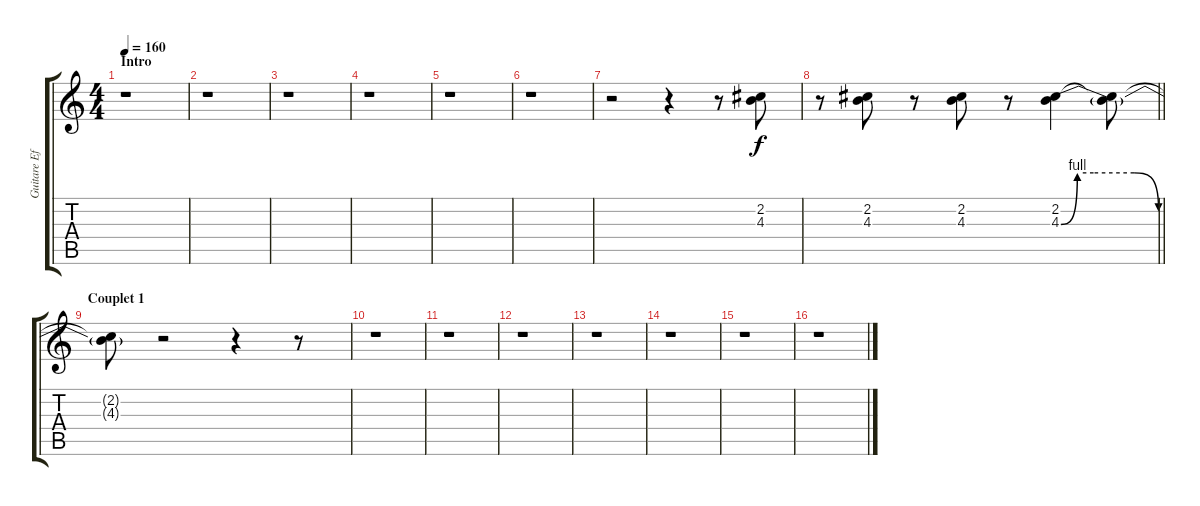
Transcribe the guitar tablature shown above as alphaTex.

\track ("Guitare Effet" "Guitare Ef") {instrument electricguitarclean}
\staff {score tabs}
\tuning (E4 B3 G3 D3 A2 E2) {hide}
\ts (4 4)
\section ("" "Intro")
\tempo 160
\clef g2
\ks c
r.1{dy f instrument electricguitarclean} |
r.1 |
r.1 |
r.1 |
r.1 |
r.1 |
r.2 r.4 r.8 (2.2 4.3).8 |
\barLineRight lightlight
r.8 (2.2 4.3).8 r.8 (2.2 4.3).8 r.8 (2.2 4.3{be (custom 0 0 10 4 20 4 45 4 60 0)}).4 (2.2{t} 4.3{t}).8 |
\section ("" "Couplet 1")
(2.2{t} 4.3{t}).8 r.2 r.4 r.8 |
r.1 |
r.1 |
r.1 |
r.1 |
r.1 |
r.1 |
r.1
